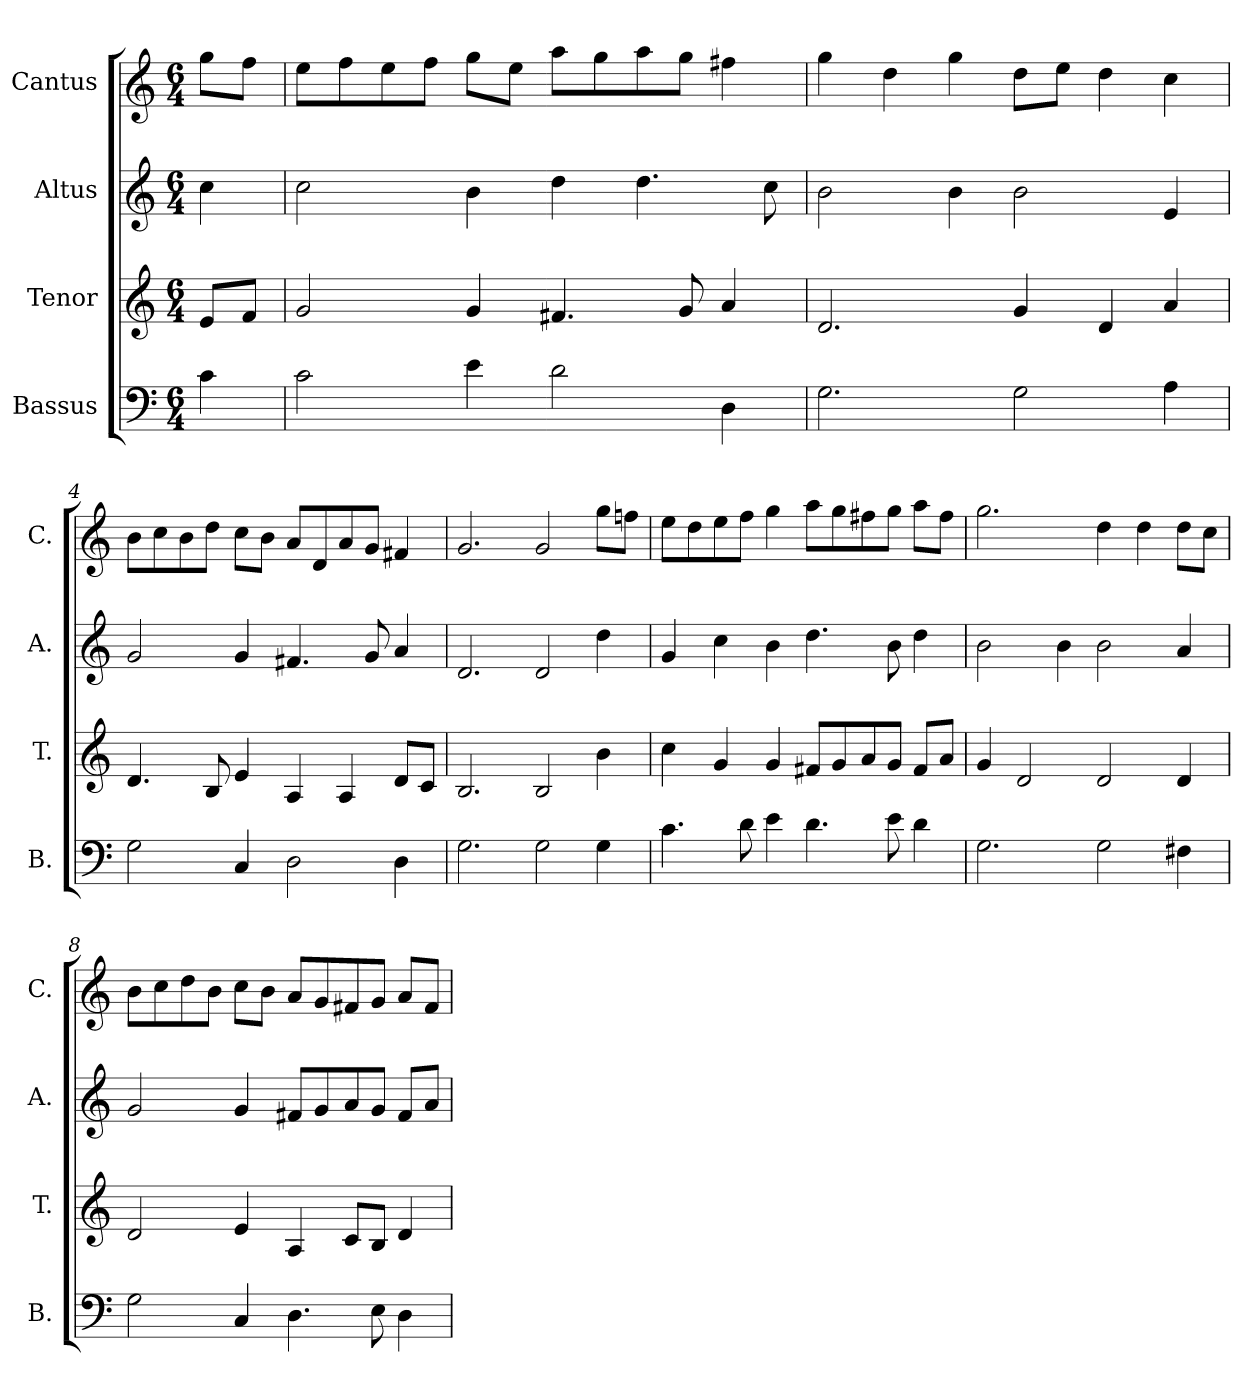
**kern	**kern	**kern	**kern
*part4	*part3	*part2	*part1
*staff4	*staff3	*staff2	*staff1
*I"Bassus	*I"Tenor	*I"Altus	*I"Cantus
*I'B.	*I'T.	*I'A.	*I'C.
*clefF4	*clefG2	*clefG2	*clefG2
*k[]	*k[]	*k[]	*k[]
*M6/4	*M6/4	*M6/4	*M6/4
=1	=1	=1	=1
4c\	8e/L	4cc\	8gg\L
.	8f/J	.	8ff\J
=2	=2	=2	=2
2c\	2g/	2cc\	8ee\L
.	.	.	8ff\
.	.	.	8ee\
.	.	.	8ff\J
4e\	4g/	4b\	8gg\L
.	.	.	8ee\J
2d\	4.f#X/	4dd\	8aa\L
.	.	.	8gg\
.	.	4.dd\	8aa\
.	8g/	.	8gg\J
4D\	4a/	.	4ff#X\
.	.	8cc\	.
=3	=3	=3	=3
2.G\	2.d/	2b\	4gg\
.	.	.	4dd\
.	.	4b\	4gg\
2G\	4g/	2b\	8dd\L
.	.	.	8ee\J
.	4d/	.	4dd\
4A\	4a/	4e/	4cc\
=4	=4	=4	=4
2G\	4.d/	2g/	8b\L
.	.	.	8cc\
.	.	.	8b\
.	8B/	.	8dd\J
4C/	4e/	4g/	8cc\L
.	.	.	8b\J
2D\	4A/	4.f#X/	8a/L
.	.	.	8d/
.	4A/	.	8a/
.	.	8g/	8g/J
4D\	8d/L	4a/	4f#X/
.	8c/J	.	.
!!LO:LB:g=z
=5	=5	=5	=5
2.G\	2.B/	2.d/	2.g/
2G\	2B/	2d/	2g/
4G\	4b\	4dd\	8gg\L
.	.	.	8ffn\J
=6	=6	=6	=6
4.c\	4cc\	4g/	8ee\L
.	.	.	8dd\
.	4g/	4cc\	8ee\
8d\	.	.	8ff\J
4e\	4g/	4b\	4gg\
4.d\	8f#X/L	4.dd\	8aa\L
.	8g/	.	8gg\
.	8a/	.	8ff#X\
8e\	8g/J	8b\	8gg\J
4d\	8f#/L	4dd\	8aa\L
.	8a/J	.	8ff#\J
=7	=7	=7	=7
2.G\	4g/	2b\	2.gg\
.	2d/	.	.
.	.	4b\	.
2G\	2d/	2b\	4dd\
.	.	.	4dd\
4F#X\	4d/	4a/	8dd\L
.	.	.	8cc\J
!!LO:LB:g=z
=8	=8	=8	=8
2G\	2d/	2g/	8b\L
.	.	.	8cc\
.	.	.	8dd\
.	.	.	8b\J
4C/	4e/	4g/	8cc\L
.	.	.	8b\J
4.D\	4A/	8f#X/L	8a/L
.	.	8g/	8g/
.	8c/L	8a/	8f#X/
8E\	8B/J	8g/J	8g/J
4D\	4d/	8f#/L	8a/L
.	.	8a/J	8f#/J
=	=	=	=
*-	*-	*-	*-
